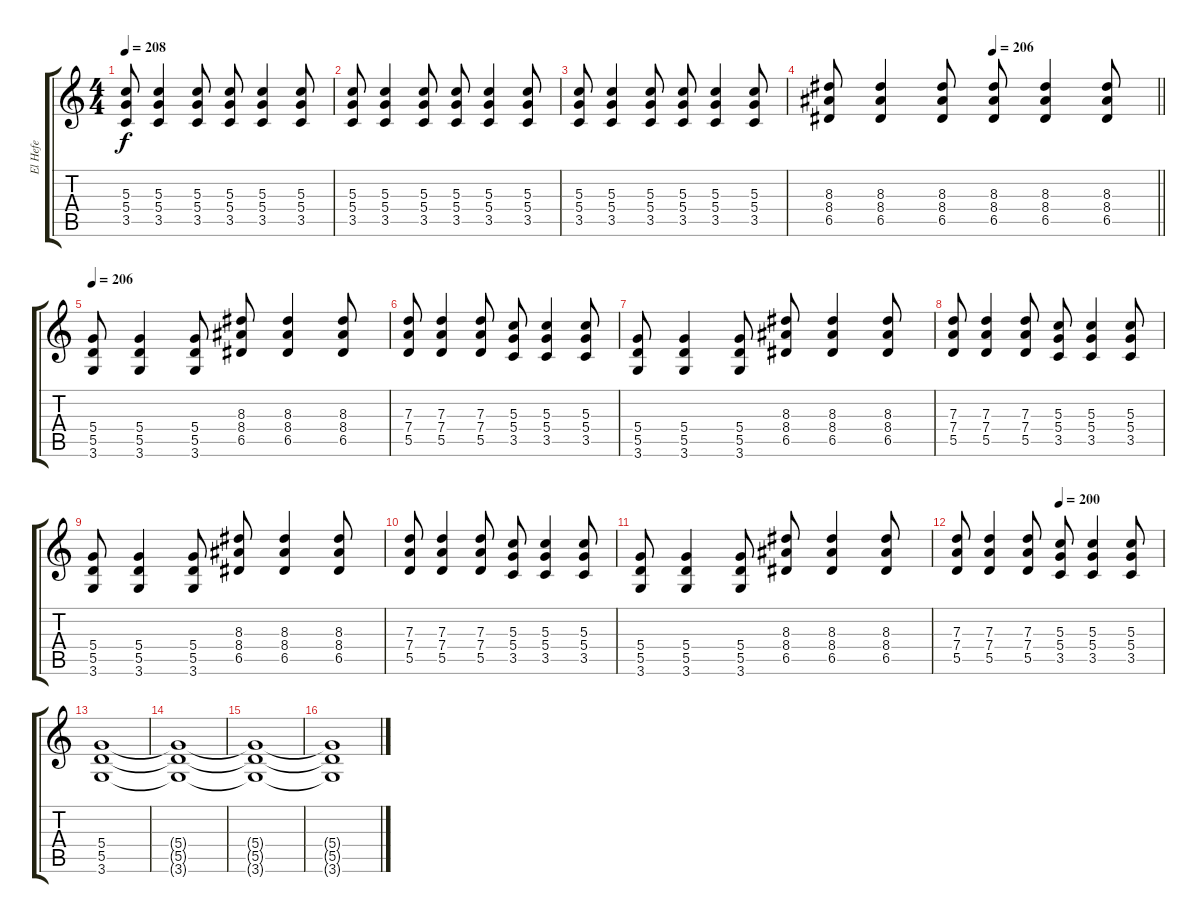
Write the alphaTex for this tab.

\track ("El Hefe" "El Hefe") {instrument distortionguitar}
\staff {score tabs}
\tuning (E4 B3 G3 D3 A2 E2) {hide}
\ts (4 4)
\tempo 208
\clef g2
\ks c
(5.3 5.4 3.5).8{dy f} (5.3 5.4 3.5).4 (5.3 5.4 3.5).8 (5.3 5.4 3.5).8 (5.3 5.4 3.5).4 (5.3 5.4 3.5).8 |
(5.3 5.4 3.5).8 (5.3 5.4 3.5).4 (5.3 5.4 3.5).8 (5.3 5.4 3.5).8 (5.3 5.4 3.5).4 (5.3 5.4 3.5).8 |
(5.3 5.4 3.5).8 (5.3 5.4 3.5).4 (5.3 5.4 3.5).8 (5.3 5.4 3.5).8 (5.3 5.4 3.5).4 (5.3 5.4 3.5).8 |
\tempo (206 0.5)
\barLineRight lightlight
(8.3 8.4 6.5).8 (8.3 8.4 6.5).4 (8.3 8.4 6.5).8 (8.3 8.4 6.5).8 (8.3 8.4 6.5).4 (8.3 8.4 6.5).8 |
\section ("" "")
\tempo 206
(5.4 5.5 3.6).8 (5.4 5.5 3.6).4 (5.4 5.5 3.6).8 (8.3 8.4 6.5).8 (8.3 8.4 6.5).4 (8.3 8.4 6.5).8 |
(7.3 7.4 5.5).8 (7.3 7.4 5.5).4 (7.3 7.4 5.5).8 (5.3 5.4 3.5).8 (5.3 5.4 3.5).4 (5.3 5.4 3.5).8 |
(5.4 5.5 3.6).8 (5.4 5.5 3.6).4 (5.4 5.5 3.6).8 (8.3 8.4 6.5).8 (8.3 8.4 6.5).4 (8.3 8.4 6.5).8 |
(7.3 7.4 5.5).8 (7.3 7.4 5.5).4 (7.3 7.4 5.5).8 (5.3 5.4 3.5).8 (5.3 5.4 3.5).4 (5.3 5.4 3.5).8 |
(5.4 5.5 3.6).8 (5.4 5.5 3.6).4 (5.4 5.5 3.6).8 (8.3 8.4 6.5).8 (8.3 8.4 6.5).4 (8.3 8.4 6.5).8 |
(7.3 7.4 5.5).8 (7.3 7.4 5.5).4 (7.3 7.4 5.5).8 (5.3 5.4 3.5).8 (5.3 5.4 3.5).4 (5.3 5.4 3.5).8 |
(5.4 5.5 3.6).8 (5.4 5.5 3.6).4 (5.4 5.5 3.6).8 (8.3 8.4 6.5).8 (8.3 8.4 6.5).4 (8.3 8.4 6.5).8 |
\tempo (200 0.5)
(7.3 7.4 5.5).8 (7.3 7.4 5.5).4 (7.3 7.4 5.5).8 (5.3 5.4 3.5).8 (5.3 5.4 3.5).4 (5.3 5.4 3.5).8 |
(5.4 5.5 3.6).1 |
(5.4{t} 5.5{t} 3.6{t}).1 |
(5.4{t} 5.5{t} 3.6{t}).1 |
(5.4{t} 5.5{t} 3.6{t}).1
